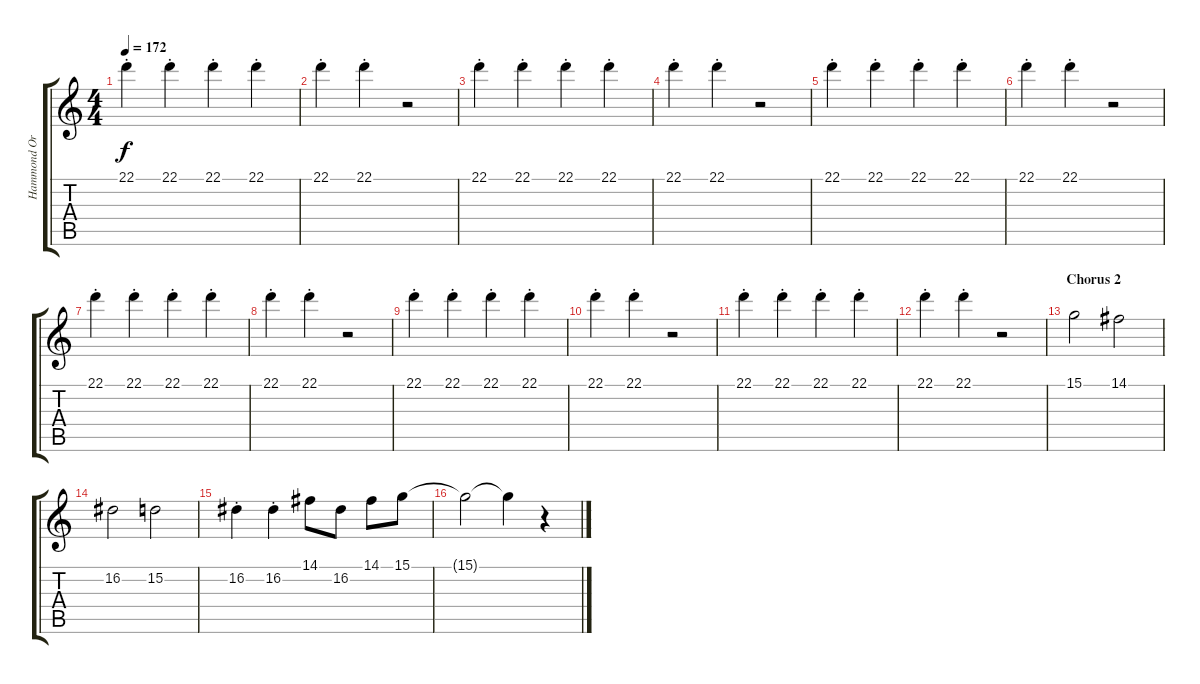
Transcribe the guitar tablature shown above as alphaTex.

\track ("Hammond Organ" "Hammond Or") {instrument drawbarorgan}
\staff {score tabs}
\tuning (E4 B3 G3 D3 A2 E2) {hide}
\ts (4 4)
\tempo 172
\clef g2
\ks c
22.1{st}.4{dy f} 22.1{st}.4 22.1{st}.4 22.1{st}.4 |
22.1{st}.4 22.1{st}.4 r.2 |
22.1{st}.4 22.1{st}.4 22.1{st}.4 22.1{st}.4 |
22.1{st}.4 22.1{st}.4 r.2 |
22.1{st}.4 22.1{st}.4 22.1{st}.4 22.1{st}.4 |
22.1{st}.4 22.1{st}.4 r.2 |
22.1{st}.4 22.1{st}.4 22.1{st}.4 22.1{st}.4 |
22.1{st}.4 22.1{st}.4 r.2 |
22.1{st}.4 22.1{st}.4 22.1{st}.4 22.1{st}.4 |
22.1{st}.4 22.1{st}.4 r.2 |
22.1{st}.4 22.1{st}.4 22.1{st}.4 22.1{st}.4 |
22.1{st}.4 22.1{st}.4 r.2 |
\section ("" "Chorus 2")
15.1.2 14.1.2 |
16.2.2 15.2.2 |
16.2{st}.4 16.2{st}.4 14.1.8 16.2.8 14.1.8 15.1.8 |
15.1{t}.2 15.1{t}.4 r.4
